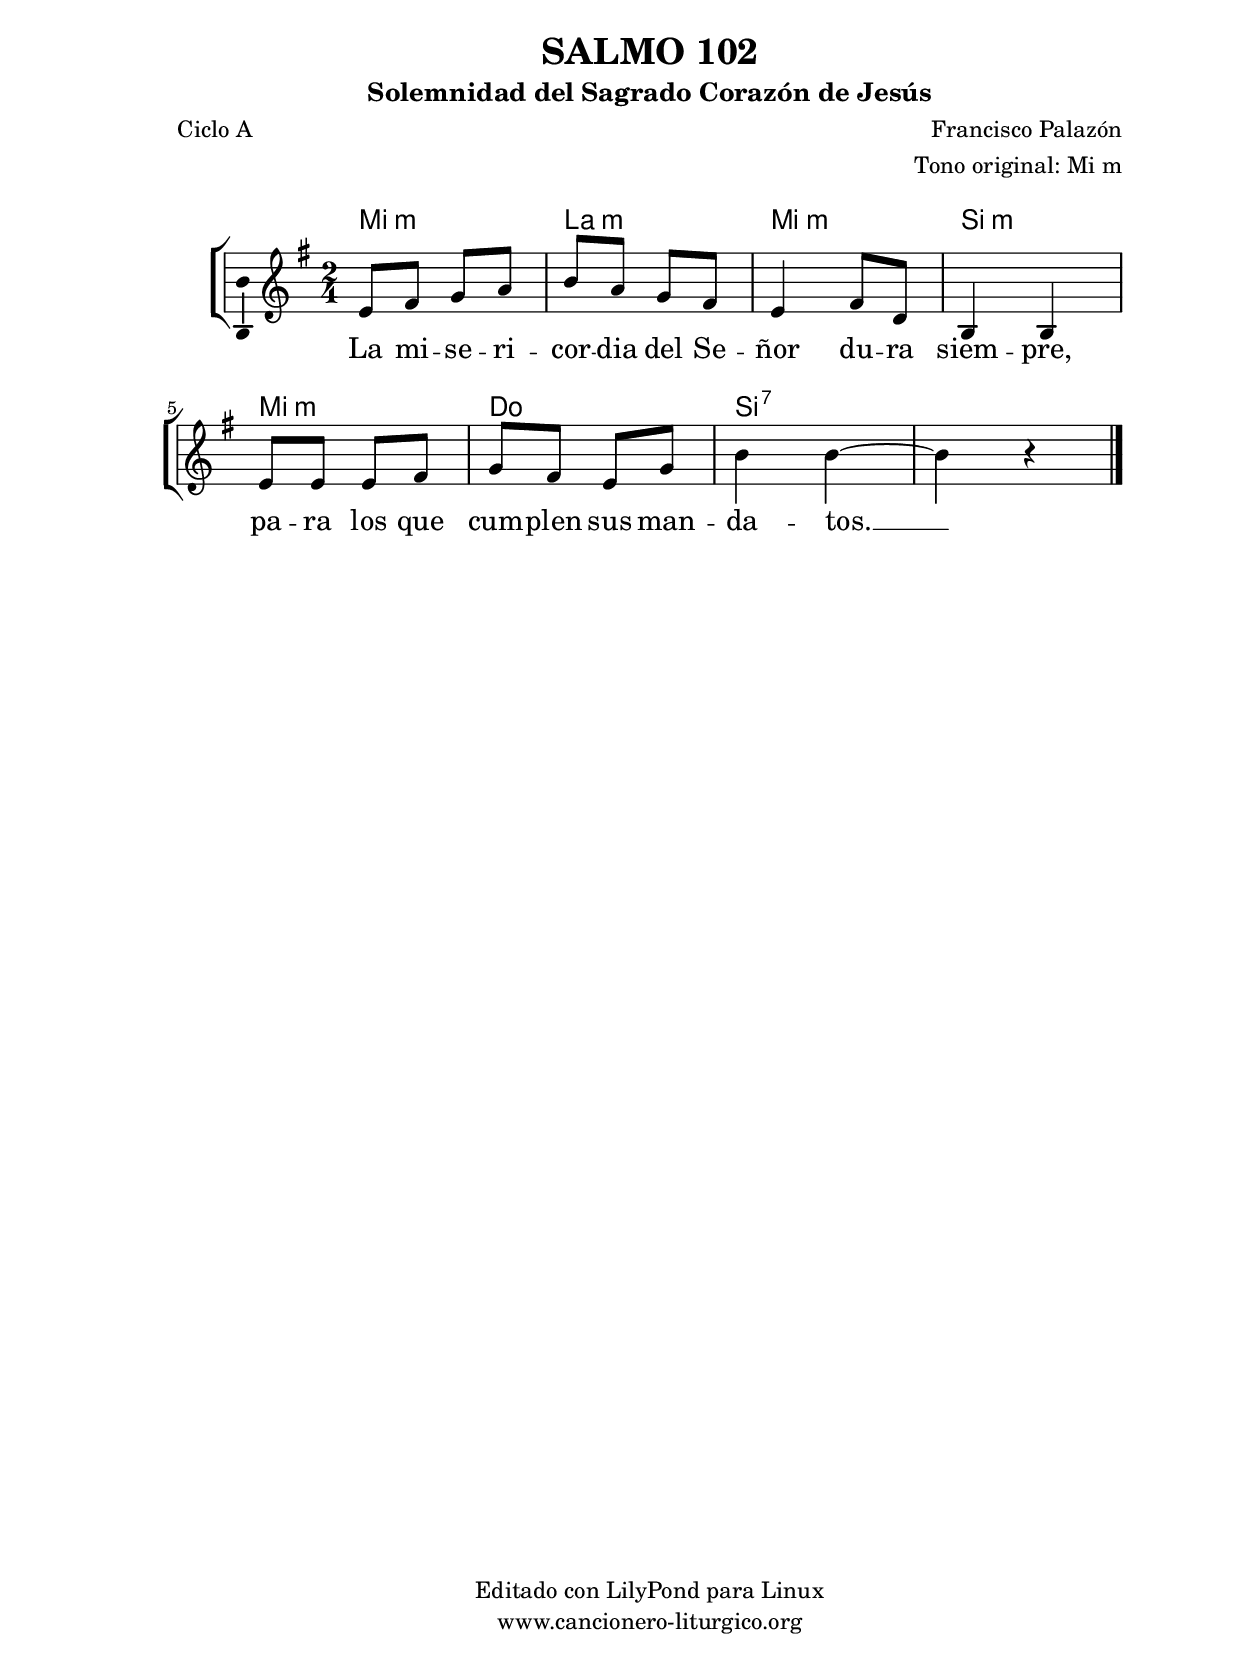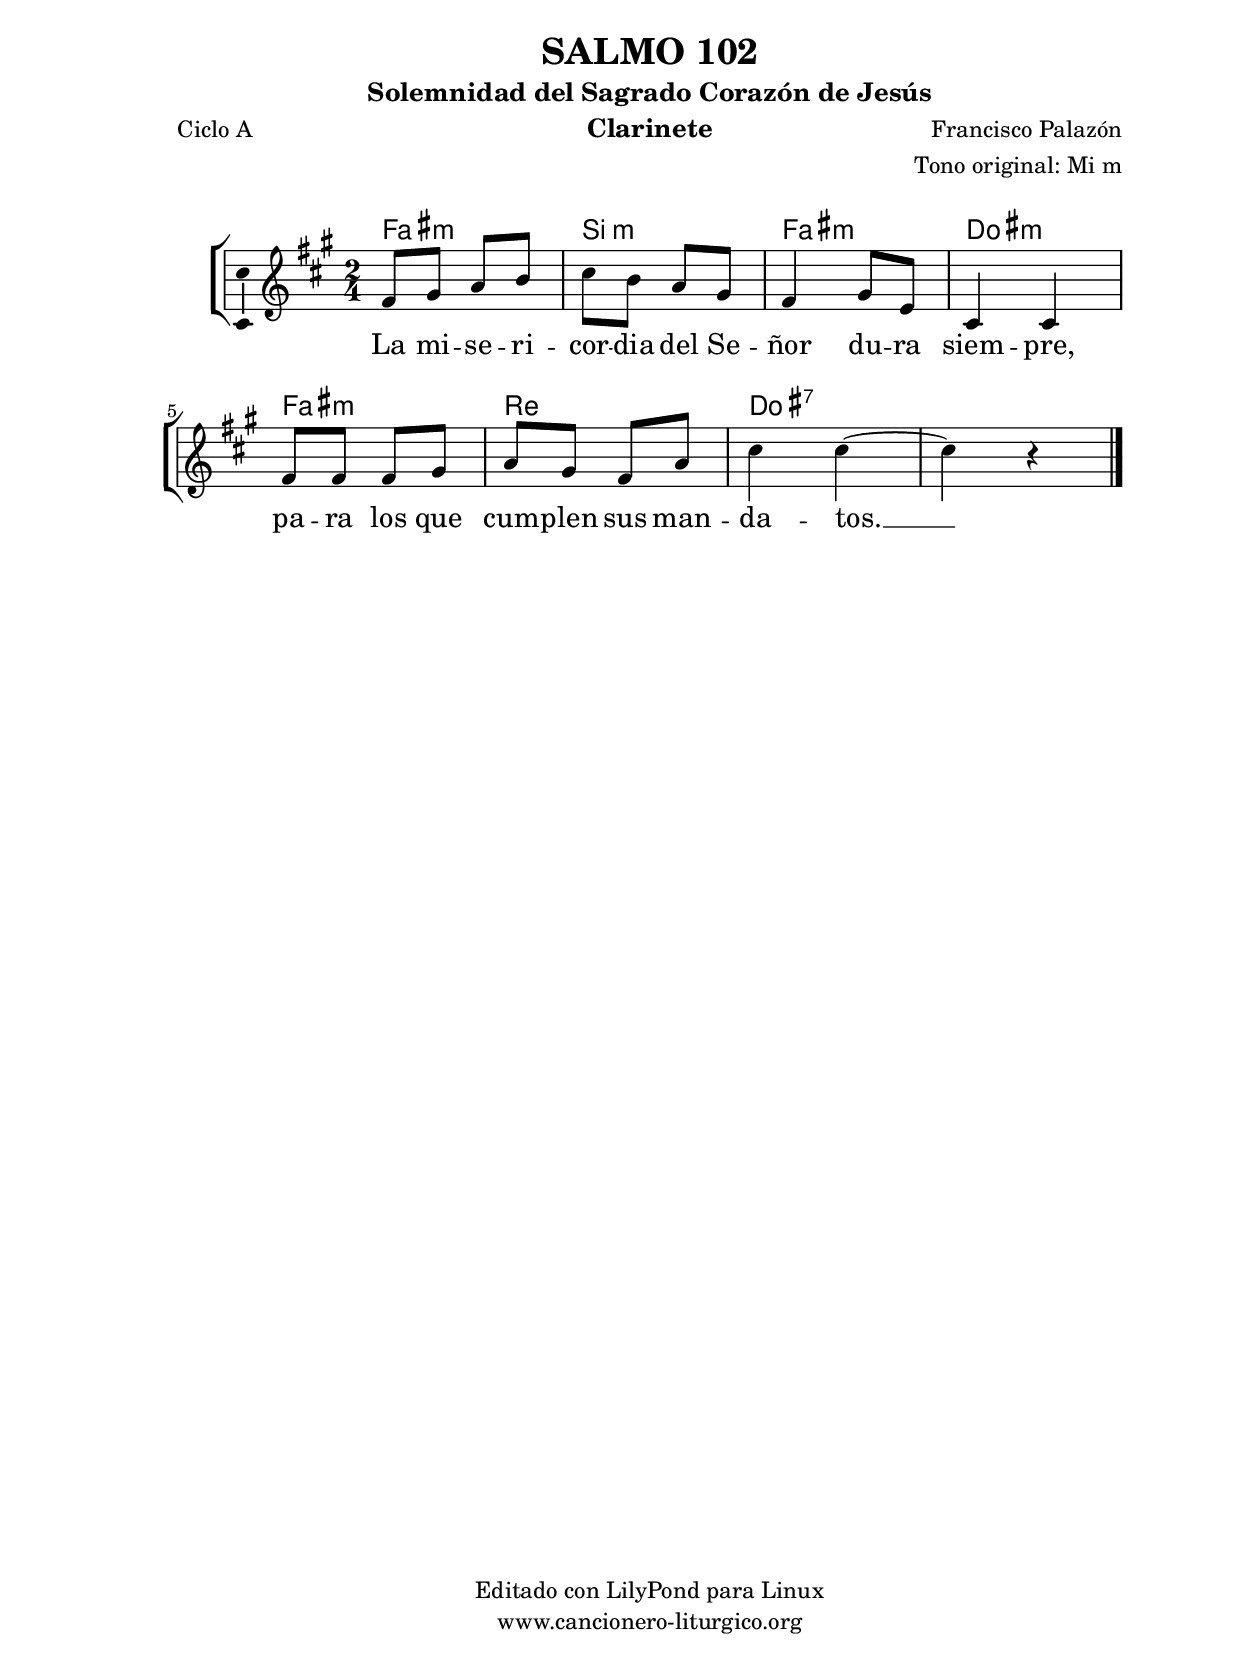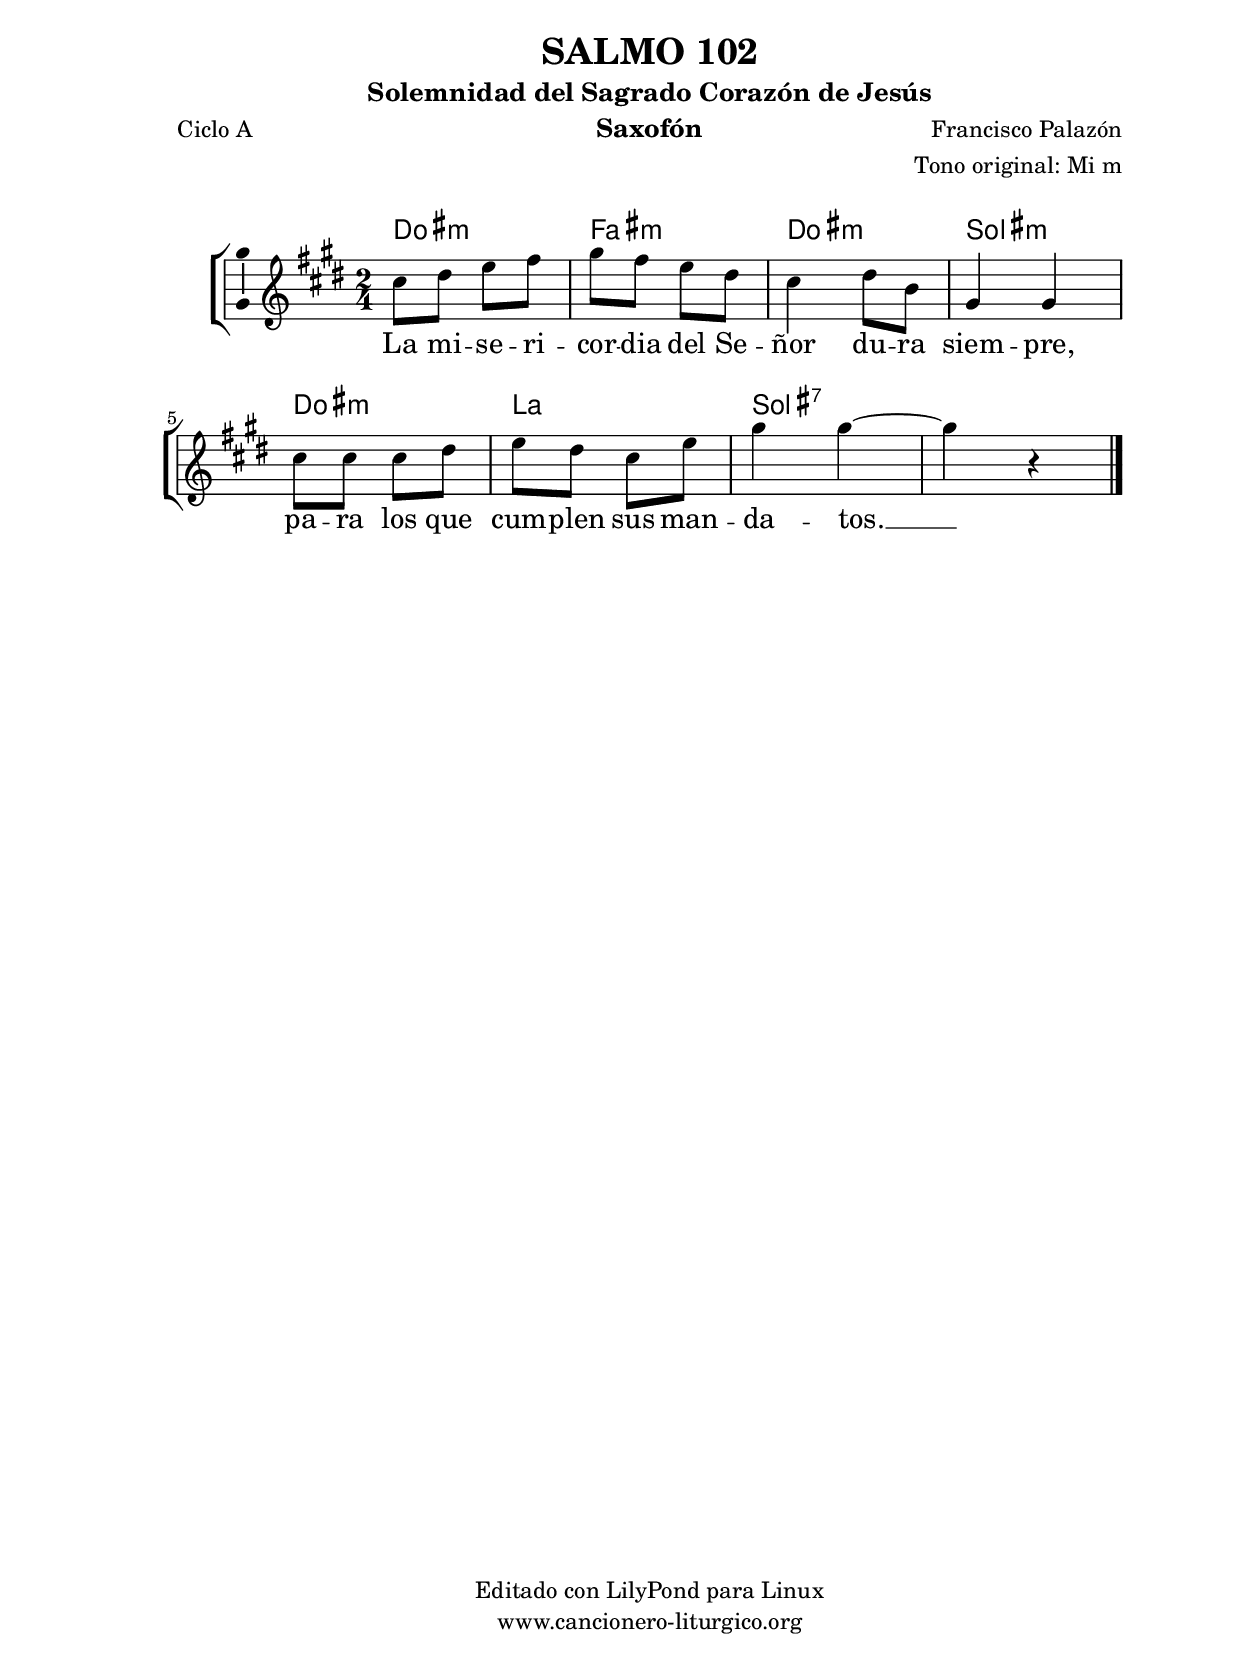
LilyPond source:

%
%para convertir .midi en .wav:
%timidity filename.midi -Ow -o finename.wav
%
%
%Para convertir de .wav a .mp3:
%lame -h -m j filename.wav
%
%
%para escuchar el midi:
%timidity nombrefichero.midi
%


%versión de lilypond para la que se ha escrito esta partitura:
\version "2.16.0"

	%Tamaño papel
	#(set-default-paper-size "a4")
	%Tamaño partitura
	#(set-global-staff-size 20)
	%No responde al pulsar sobre una nota
	#(ly:set-option 'point-and-click #f)

%parámetros del encabezamiento:
\header {
	title = "SALMO 102"
	subtitle = "Solemnidad del Sagrado Corazón de Jesús"
	composer = "Francisco Palazón"
	poet = "Ciclo A"
	meter = ""
	arranger = "Tono original: Mi m"
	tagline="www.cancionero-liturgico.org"
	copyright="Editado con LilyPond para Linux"
	tiempo = "Ordinario"
	usos = "Salmo"
	letra = "La misericordia del Señor dura siempre, para los que cumplen sus mandatos."
	}

%parámetros asociados al papel:
\paper  {
	oddHeaderMarkup = \markup {\fill-line { \on-the-fly #not-first-page \fromproperty #'header:title \on-the-fly #not-first-page \fromproperty #'header:composer }}
	evenHeaderMarkup = \markup {\fill-line { \fromproperty #'header:composer \fromproperty #'header:title }}
	#(set-paper-size "a4")
	print-page-number = ##f
	first-page-number = 1
	print-first-page-number = ##f
%	head-separation = 3.0 \cm
	top-margin = 2.0 \cm
	bottom-margin = 0.5\cm
%%%	bottom-margin = -1.0\cm
	left-margin = 3.0 \cm
	line-width = 16.0 \cm 
	indent = 8\mm
	interscoreline = 2.\mm
	between-system-space = 15\mm
%	para que las partituras no llenen la hoja:
	ragged-bottom = ##t
%	idem para la última hoja:
	ragged-last-bottom = ##f
%	para que las partituras llenen el ancho del papel:
	ragged-last = ##f
	after-title-space = 2.5 \cm
%page-count=1
%system-count=8

	%Flexible Vertical Spacing
%	markup-markup-spacing =
%	#'((basic-distance . 15) (minimum-distance . 15) (padding . 3))
	markup-system-spacing =
	#'((basic-distance . 15) (minimum-distance . 15) (padding . 3))
	system-system-spacing =
	#'((basic-distance . 15) (minimum-distance . 15) (padding . 3))
	score-system-spacing =
	#'((basic-distance . 15) (minimum-distance . 15) (padding . 5))
%	top-system-spacing = % header
%	#'((basic-distance . 8) (minimum-distance . 0) (padding . 3))
%	top-markup-spacing =
%	#'((basic-distance . 20) (minimum-distance . 20) (padding . 3))
	last-bottom-spacing = % footer
	#'((basic-distance . 5) (minimum-distance . 5) (padding . 3))
%	score-markup-spacing =
%	#'((basic-distance . 16) (minimum-distance . 13) (padding . 3))

	}


%parámetros que afectan a toda la partitura:
global =  {
	%clave de sol (G):
	\clef G
	%armadura:
%%%	\transpose ees f
	\key e \minor
	\tempo 4=90
	\set Score.tempoHideNote = ##t
	}


acordes = {
	\italianChords
	\chordmode {
%%%	\transpose ees f
{

e2:m a:m e:m b:m e:m c b:7 s

	}
	}
}

melodia = 
%%%	\transpose ees f
{
	\relative c'{

\time 2/4
e8 fis g a
b8 a g fis
e4 fis8 d
b4 b
e8 e e fis
g8 fis e g
b4 b~
b4 r4

	\bar "|."
	}
	}


texto = \lyricmode {
La mi -- se -- ri -- cor -- dia del Se -- ñor du -- ra siem -- pre,
pa -- ra los que cum -- plen sus man -- da -- tos. __
	}


acordesStaff = \context ChordNames = acordesStaff <<
	\set chordChanges = ##t
	\acordes
	>>


vozStaff = \context Voice = vozStaff
\with {\consists "Ambitus_engraver"}
<<
%	\set Staff.instrumentName = ""
%	\set Staff.shortInstrumentName = ""
%	\set Staff.midiInstrument = #"clarinet"
%	\set Staff.midiInstrument = #"cello"
%	\set Staff.midiInstrument = #"flute"
	\set Staff.midiInstrument = #"electric guitar (jazz)"
%	\set Staff.midiInstrument = #"english horn"
%	\set Staff.midiInstrument = #"violin"
%	\set Staff.midiInstrument = #"glockenspiel"
	\set Staff.midiMinimumVolume = #0.7
	\set Staff.midiMaximumVolume = #0.9
	\global
	\melodia
	>>


textoStaff = \context Lyrics = textoStaff <<
	\lyricsto vozStaff \texto
	>>

\book {
	\score {
		\context ChoirStaff {
			\override StaffGroup.SystemStartBracket #'collapse-height = #1
			\override Score.SystemStartBar #'collapse-height = #1
			<<
			\acordesStaff
			\vozStaff
			\textoStaff
			>>
			}
		\layout {
	    		\context {
				\Lyrics
				\override LyricText #'font-size = #2
				}
	   		 \context {
				\Score
				%fontSize = #3
				\override StaffSymbol #'staff-space = #(magstep +3)
				%\override Beam #'thickness = #0.55
				%\override SpacingSpanner #'spacing-increment = #1.0
				%\override Slur #'height-limit = #1.5
				}
			}
		}
	\score {
		\unfoldRepeats
		\context ChoirStaff {
			<<
			\acordesStaff
			\vozStaff
			>>
			}
		\midi {
	  		\context {
	  			\Score
				tempoWholesPerMinute = #(ly:make-moment 70 4)
				}
			}
		}
	}

%Partitura para clarinete
#(define output-suffix "C")
\book {
	\header{
		instrument = "Clarinete"
		}
	\score {
		\context ChoirStaff {
			\override StaffGroup.SystemStartBracket #'collapse-height = #1
			\override Score.SystemStartBar #'collapse-height = #1
\transpose c d
			<<
			\acordesStaff
			\vozStaff
			\textoStaff
			>>
			}
		\layout {
	    		\context {
				\Lyrics
				\override LyricText #'font-size = #2
				}
	   		 \context {
				\Score
				%fontSize = #3
				\override StaffSymbol #'staff-space = #(magstep +3)
				%\override Beam #'thickness = #0.55
				%\override SpacingSpanner #'spacing-increment = #1.0
				%\override Slur #'height-limit = #1.5
				}
			}
		}
	}

%Partitura para saxofón
#(define output-suffix "S")
\book {
	\header{
		instrument = "Saxofón"
		}
	\score {
		\context ChoirStaff {
			\override StaffGroup.SystemStartBracket #'collapse-height = #1
			\override Score.SystemStartBar #'collapse-height = #1
\transpose c a
			<<
			\acordesStaff
			\vozStaff
			\textoStaff
			>>
			}
		\layout {
	    		\context {
				\Lyrics
				\override LyricText #'font-size = #2
				}
	   		 \context {
				\Score
				%fontSize = #3
				\override StaffSymbol #'staff-space = #(magstep +3)
				%\override Beam #'thickness = #0.55
				%\override SpacingSpanner #'spacing-increment = #1.0
				%\override Slur #'height-limit = #1.5
				}
			}
		}
	}

